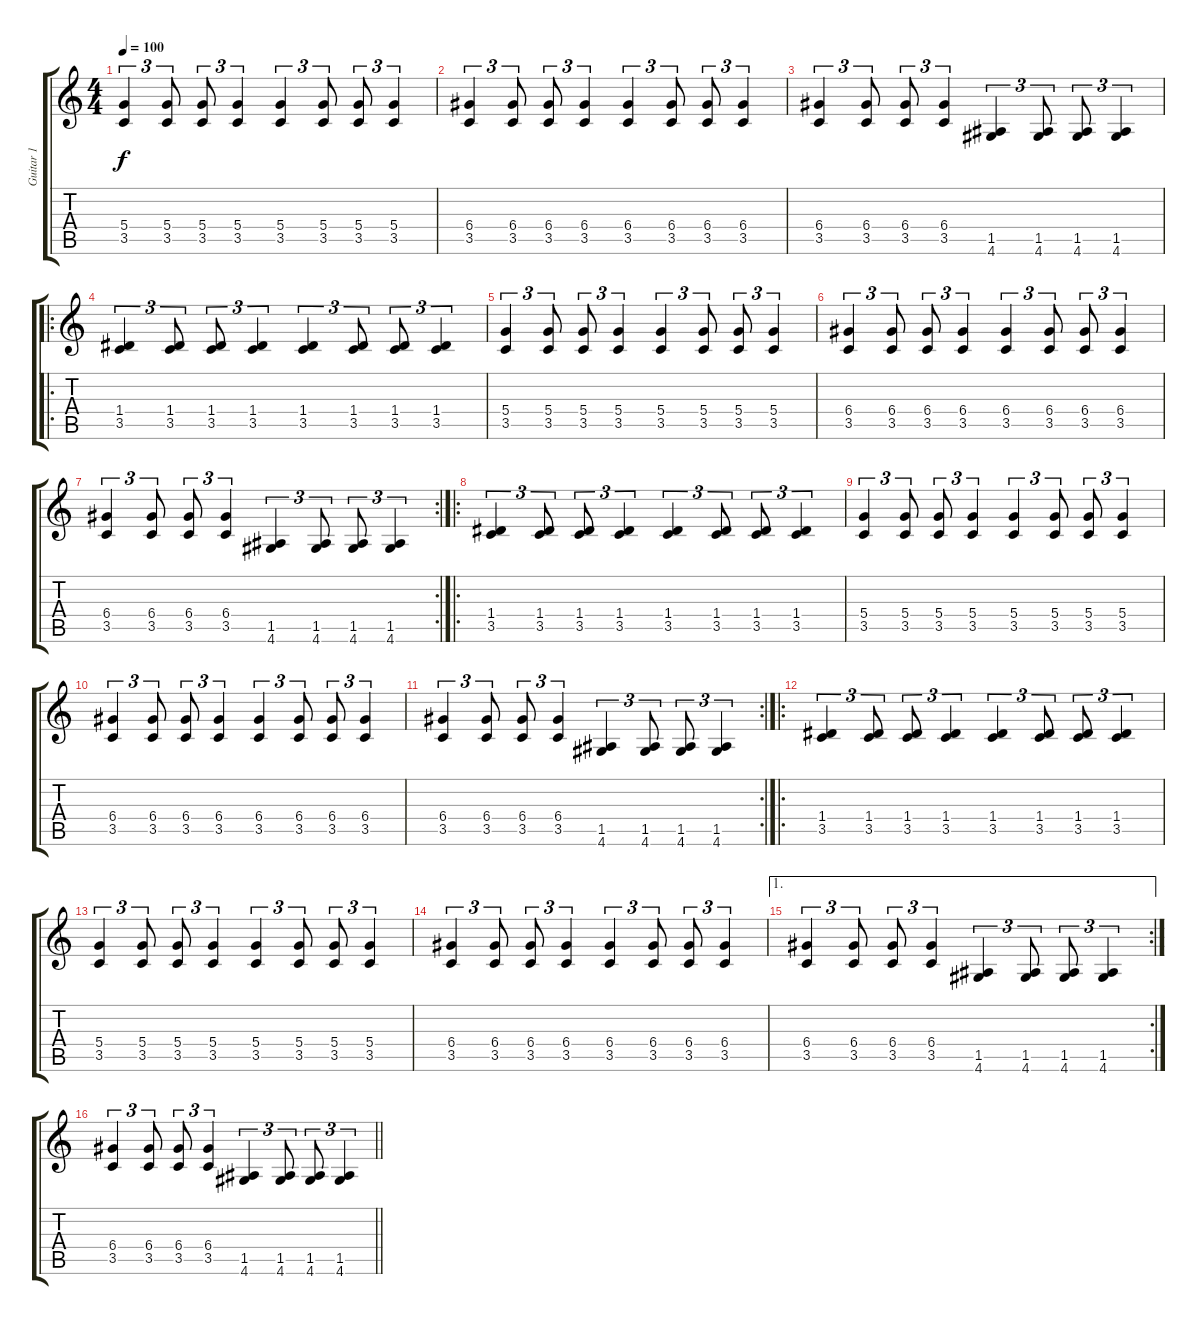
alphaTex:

\track ("Guitar 1" "Guitar 1") {instrument electricguitarjazz}
\staff {score tabs}
\tuning (E4 B3 G3 D3 A2 E2) {hide}
\ts (4 4)
\tempo 100
\clef g2
\ks c
(5.4 3.5).4{tu (3 2) dy f} (5.4 3.5).8{tu (3 2)} (5.4 3.5).8{tu (3 2)} (5.4 3.5).4{tu (3 2)} (5.4 3.5).4{tu (3 2)} (5.4 3.5).8{tu (3 2)} (5.4 3.5).8{tu (3 2)} (5.4 3.5).4{tu (3 2)} |
(6.4 3.5).4{tu (3 2)} (6.4 3.5).8{tu (3 2)} (6.4 3.5).8{tu (3 2)} (6.4 3.5).4{tu (3 2)} (6.4 3.5).4{tu (3 2)} (6.4 3.5).8{tu (3 2)} (6.4 3.5).8{tu (3 2)} (6.4 3.5).4{tu (3 2)} |
(6.4 3.5).4{tu (3 2)} (6.4 3.5).8{tu (3 2)} (6.4 3.5).8{tu (3 2)} (6.4 3.5).4{tu (3 2)} (1.5 4.6).4{tu (3 2)} (1.5 4.6).8{tu (3 2)} (1.5 4.6).8{tu (3 2)} (1.5 4.6).4{tu (3 2)} |
\ro
(1.4 3.5).4{tu (3 2)} (1.4 3.5).8{tu (3 2)} (1.4 3.5).8{tu (3 2)} (1.4 3.5).4{tu (3 2)} (1.4 3.5).4{tu (3 2)} (1.4 3.5).8{tu (3 2)} (1.4 3.5).8{tu (3 2)} (1.4 3.5).4{tu (3 2)} |
(5.4 3.5).4{tu (3 2)} (5.4 3.5).8{tu (3 2)} (5.4 3.5).8{tu (3 2)} (5.4 3.5).4{tu (3 2)} (5.4 3.5).4{tu (3 2)} (5.4 3.5).8{tu (3 2)} (5.4 3.5).8{tu (3 2)} (5.4 3.5).4{tu (3 2)} |
(6.4 3.5).4{tu (3 2)} (6.4 3.5).8{tu (3 2)} (6.4 3.5).8{tu (3 2)} (6.4 3.5).4{tu (3 2)} (6.4 3.5).4{tu (3 2)} (6.4 3.5).8{tu (3 2)} (6.4 3.5).8{tu (3 2)} (6.4 3.5).4{tu (3 2)} |
\rc 2
(6.4 3.5).4{tu (3 2)} (6.4 3.5).8{tu (3 2)} (6.4 3.5).8{tu (3 2)} (6.4 3.5).4{tu (3 2)} (1.5 4.6).4{tu (3 2)} (1.5 4.6).8{tu (3 2)} (1.5 4.6).8{tu (3 2)} (1.5 4.6).4{tu (3 2)} |
\ro
(1.4 3.5).4{tu (3 2)} (1.4 3.5).8{tu (3 2)} (1.4 3.5).8{tu (3 2)} (1.4 3.5).4{tu (3 2)} (1.4 3.5).4{tu (3 2)} (1.4 3.5).8{tu (3 2)} (1.4 3.5).8{tu (3 2)} (1.4 3.5).4{tu (3 2)} |
(5.4 3.5).4{tu (3 2)} (5.4 3.5).8{tu (3 2)} (5.4 3.5).8{tu (3 2)} (5.4 3.5).4{tu (3 2)} (5.4 3.5).4{tu (3 2)} (5.4 3.5).8{tu (3 2)} (5.4 3.5).8{tu (3 2)} (5.4 3.5).4{tu (3 2)} |
(6.4 3.5).4{tu (3 2)} (6.4 3.5).8{tu (3 2)} (6.4 3.5).8{tu (3 2)} (6.4 3.5).4{tu (3 2)} (6.4 3.5).4{tu (3 2)} (6.4 3.5).8{tu (3 2)} (6.4 3.5).8{tu (3 2)} (6.4 3.5).4{tu (3 2)} |
\rc 2
(6.4 3.5).4{tu (3 2)} (6.4 3.5).8{tu (3 2)} (6.4 3.5).8{tu (3 2)} (6.4 3.5).4{tu (3 2)} (1.5 4.6).4{tu (3 2)} (1.5 4.6).8{tu (3 2)} (1.5 4.6).8{tu (3 2)} (1.5 4.6).4{tu (3 2)} |
\ro
(1.4 3.5).4{tu (3 2)} (1.4 3.5).8{tu (3 2)} (1.4 3.5).8{tu (3 2)} (1.4 3.5).4{tu (3 2)} (1.4 3.5).4{tu (3 2)} (1.4 3.5).8{tu (3 2)} (1.4 3.5).8{tu (3 2)} (1.4 3.5).4{tu (3 2)} |
(5.4 3.5).4{tu (3 2)} (5.4 3.5).8{tu (3 2)} (5.4 3.5).8{tu (3 2)} (5.4 3.5).4{tu (3 2)} (5.4 3.5).4{tu (3 2)} (5.4 3.5).8{tu (3 2)} (5.4 3.5).8{tu (3 2)} (5.4 3.5).4{tu (3 2)} |
(6.4 3.5).4{tu (3 2)} (6.4 3.5).8{tu (3 2)} (6.4 3.5).8{tu (3 2)} (6.4 3.5).4{tu (3 2)} (6.4 3.5).4{tu (3 2)} (6.4 3.5).8{tu (3 2)} (6.4 3.5).8{tu (3 2)} (6.4 3.5).4{tu (3 2)} |
\ae 1
\rc 2
(6.4 3.5).4{tu (3 2)} (6.4 3.5).8{tu (3 2)} (6.4 3.5).8{tu (3 2)} (6.4 3.5).4{tu (3 2)} (1.5 4.6).4{tu (3 2)} (1.5 4.6).8{tu (3 2)} (1.5 4.6).8{tu (3 2)} (1.5 4.6).4{tu (3 2)} |
\barLineRight lightlight
(6.4 3.5).4{tu (3 2)} (6.4 3.5).8{tu (3 2)} (6.4 3.5).8{tu (3 2)} (6.4 3.5).4{tu (3 2)} (1.5 4.6).4{tu (3 2)} (1.5 4.6).8{tu (3 2)} (1.5 4.6).8{tu (3 2)} (1.5 4.6).4{tu (3 2)}
